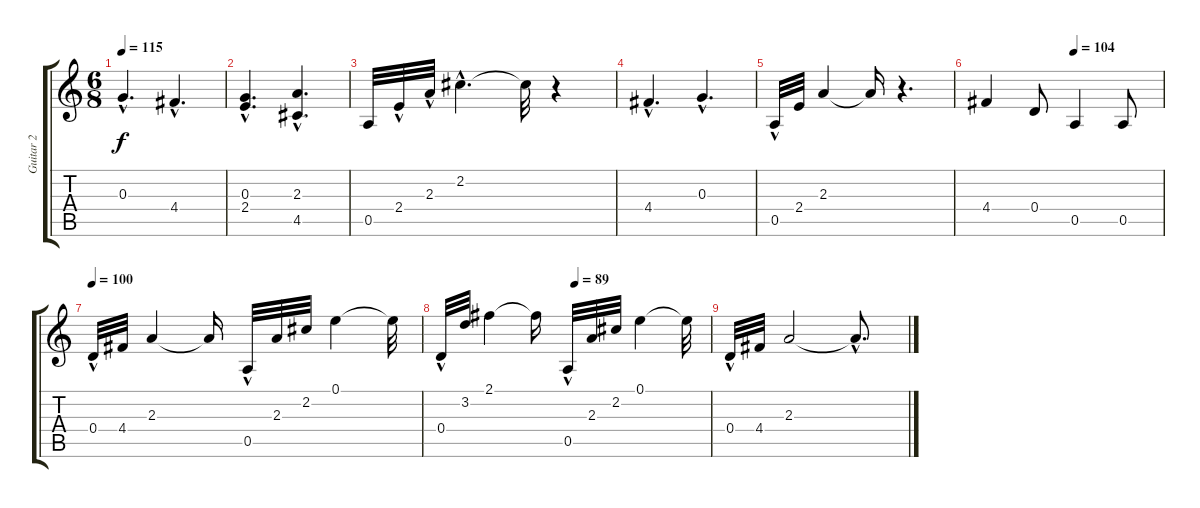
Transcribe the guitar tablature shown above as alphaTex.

\track ("Guitar 2" "Guitar 2") {instrument acousticguitarnylon}
\staff {score tabs}
\tuning (E4 B3 G3 D3 A2 E2) {hide}
\ts (6 8)
\tempo 115
\clef g2
\ks c
0.3{hac}.4{d dy f} 4.4{hac}.4{d} |
(0.3{hac} 2.4{hac}).4{d} (2.3{hac} 4.5{hac}).4{d} |
0.5.32 2.4{hac}.32 2.3{hac}.32 2.2{hac}.4{d} 2.2{t}.32 r.4 |
4.4{hac}.4{d} 0.3{hac}.4{d} |
0.5{hac}.32 2.4.32 2.3.4 2.3{t}.16 r.4{d} |
\tempo (104 0.5)
4.4.4 0.4.8 0.5.4 0.5.8 |
\tempo 100
0.4{hac}.32 4.4.32 2.3.4 2.3{t}.16 0.5{hac}.32 2.3.32 2.2.32 0.1.4 0.1{t}.32 |
\tempo (89 0.5)
0.4{hac}.32 3.2.32 2.1.4 2.1{t}.16 0.5{hac}.32 2.3.32 2.2.32 0.1.4 0.1{t}.32 |
0.4{hac}.32 4.4.32 2.3.2 2.3{hac t}.8{d}
